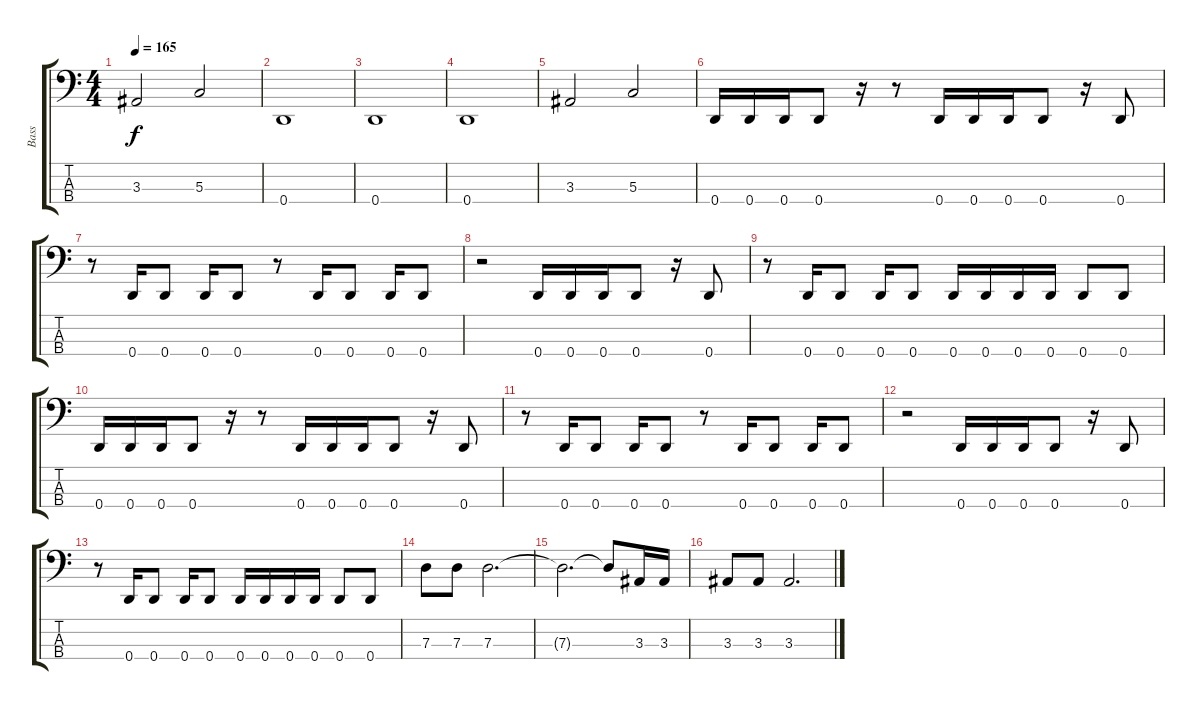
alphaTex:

\track ("Bass" "Bass") {instrument electricbasspick}
\staff {score tabs}
\tuning (F2 C2 G1 D1) {hide}
\ts (4 4)
\tempo 165
\clef f4
\ks c
3.3.2{dy f} 5.3.2 |
0.4.1 |
0.4.1 |
0.4.1 |
3.3.2 5.3.2 |
0.4.16 0.4.16 0.4.16 0.4.8 r.16 r.8 0.4.16 0.4.16 0.4.16 0.4.8 r.16 0.4.8 |
r.8 0.4.16 0.4.8 0.4.16 0.4.8 r.8 0.4.16 0.4.8 0.4.16 0.4.8 |
r.2 0.4.16 0.4.16 0.4.16 0.4.8 r.16 0.4.8 |
r.8 0.4.16 0.4.8 0.4.16 0.4.8 0.4.16 0.4.16 0.4.16 0.4.16 0.4.8 0.4.8 |
0.4.16 0.4.16 0.4.16 0.4.8 r.16 r.8 0.4.16 0.4.16 0.4.16 0.4.8 r.16 0.4.8 |
r.8 0.4.16 0.4.8 0.4.16 0.4.8 r.8 0.4.16 0.4.8 0.4.16 0.4.8 |
r.2 0.4.16 0.4.16 0.4.16 0.4.8 r.16 0.4.8 |
r.8 0.4.16 0.4.8 0.4.16 0.4.8 0.4.16 0.4.16 0.4.16 0.4.16 0.4.8 0.4.8 |
7.3.8 7.3.8 7.3.2{d} |
7.3{t}.2{d} 7.3{t}.8 3.3.16 3.3.16 |
3.3.8 3.3.8 3.3.2{d}
